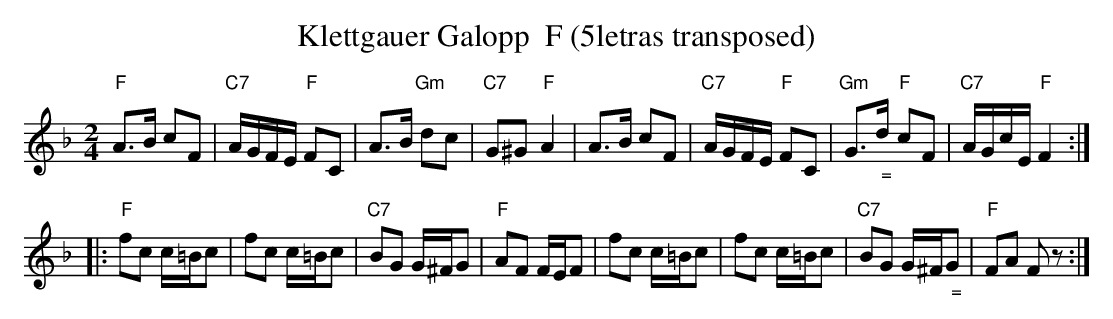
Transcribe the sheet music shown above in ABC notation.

X:1
T: Klettgauer Galopp  F (5letras transposed)
M:2/4
L:1/8
K:F transpose=3 %%MIDI gchordon
"F"A>B cF | "C7"A/2G/2F/2E/2 "F"FC | A>B "Gm"dc | "C7"G^G"F"A2 | A>B cF | "C7"A/2G/2F/2E/2 "F"FC | "Gm"G>"_ ="d "F"cF | "C7"A/G/c/E/"F"F2 ::
"F"fc c/2=B/2c | fc c/2=B/2c | "C7"BG G/2^F/2G | "F"AF F/2E/2F | fc c/2=B/2c | fc c/2=B/2c | "C7"BG G/^F/"_ ="G | "F"FA Fz :|
